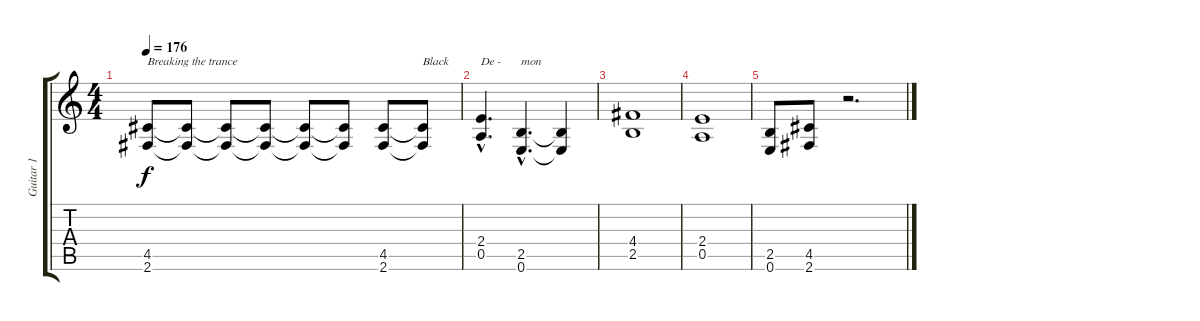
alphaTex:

\track ("Guitar 1" "Guitar 1") {instrument overdrivenguitar}
\staff {score tabs}
\tuning (E4 B3 G3 D3 A2 E2) {hide}
\ts (4 4)
\tempo 176
\clef g2
\ks c
(4.5 2.6).8{txt "Breaking the trance" dy f} (4.5{t} 2.6{t}).8 (4.5{t} 2.6{t}).8 (4.5{t} 2.6{t}).8 (4.5{t} 2.6{t}).8 (4.5{t} 2.6{t}).8 (4.5 2.6).8 (4.5{t} 2.6{t}).8{txt "Black"} |
(2.4{hac} 0.5{hac}).4{d txt "De - "} (2.5{hac} 0.6{hac}).4{d txt "mon"} (2.5{t} 0.6{t}).4 |
(4.4 2.5).1 |
(2.4 0.5).1 |
(2.5 0.6).8 (4.5 2.6).8 r.2{d}
